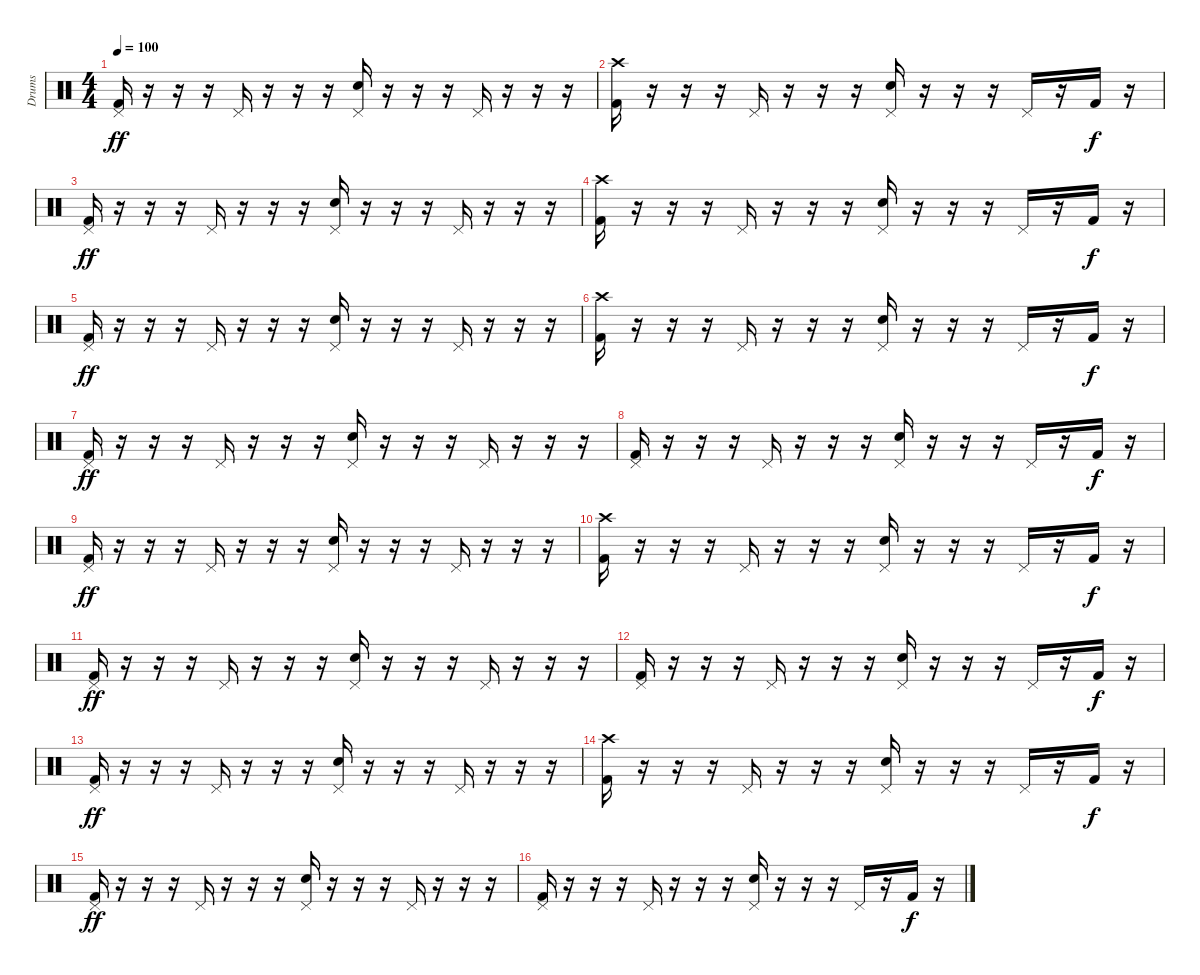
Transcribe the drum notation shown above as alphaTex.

\track ("Drums" "Drums") {instrument percussion}
\staff {score}
\articulation defaults
\ts (4 4)
\tempo 100
\clef neutral
\ks c
("Kick (hit) 2" "Pedal Hi-Hat (hit)").16{dy ff} r.16 r.16 r.16 "Pedal Hi-Hat (hit)".16 r.16 r.16 r.16 ("Electric Snare (hit)" "Pedal Hi-Hat (hit)").16 r.16 r.16 r.16 "Pedal Hi-Hat (hit)".16 r.16 r.16 r.16 |
("Kick (hit) 2" "Crash high (hit)").16 r.16 r.16 r.16 "Pedal Hi-Hat (hit)".16 r.16 r.16 r.16 ("Electric Snare (hit)" "Pedal Hi-Hat (hit)").16 r.16 r.16 r.16 "Pedal Hi-Hat (hit)".16 r.16 "Kick (hit) 2".16{dy f} r.16 |
("Kick (hit) 2" "Pedal Hi-Hat (hit)").16{dy ff} r.16 r.16 r.16 "Pedal Hi-Hat (hit)".16 r.16 r.16 r.16 ("Electric Snare (hit)" "Pedal Hi-Hat (hit)").16 r.16 r.16 r.16 "Pedal Hi-Hat (hit)".16 r.16 r.16 r.16 |
("Kick (hit) 2" "Crash high (hit)").16 r.16 r.16 r.16 "Pedal Hi-Hat (hit)".16 r.16 r.16 r.16 ("Electric Snare (hit)" "Pedal Hi-Hat (hit)").16 r.16 r.16 r.16 "Pedal Hi-Hat (hit)".16 r.16 "Kick (hit) 2".16{dy f} r.16 |
("Kick (hit) 2" "Pedal Hi-Hat (hit)").16{dy ff} r.16 r.16 r.16 "Pedal Hi-Hat (hit)".16 r.16 r.16 r.16 ("Electric Snare (hit)" "Pedal Hi-Hat (hit)").16 r.16 r.16 r.16 "Pedal Hi-Hat (hit)".16 r.16 r.16 r.16 |
("Kick (hit) 2" "Crash high (hit)").16 r.16 r.16 r.16 "Pedal Hi-Hat (hit)".16 r.16 r.16 r.16 ("Electric Snare (hit)" "Pedal Hi-Hat (hit)").16 r.16 r.16 r.16 "Pedal Hi-Hat (hit)".16 r.16 "Kick (hit) 2".16{dy f} r.16 |
("Kick (hit) 2" "Pedal Hi-Hat (hit)").16{dy ff} r.16 r.16 r.16 "Pedal Hi-Hat (hit)".16 r.16 r.16 r.16 ("Electric Snare (hit)" "Pedal Hi-Hat (hit)").16 r.16 r.16 r.16 "Pedal Hi-Hat (hit)".16 r.16 r.16 r.16 |
("Kick (hit) 2" "Pedal Hi-Hat (hit)").16 r.16 r.16 r.16 "Pedal Hi-Hat (hit)".16 r.16 r.16 r.16 ("Electric Snare (hit)" "Pedal Hi-Hat (hit)").16 r.16 r.16 r.16 "Pedal Hi-Hat (hit)".16 r.16 "Kick (hit) 2".16{dy f} r.16 |
("Kick (hit) 2" "Pedal Hi-Hat (hit)").16{dy ff} r.16 r.16 r.16 "Pedal Hi-Hat (hit)".16 r.16 r.16 r.16 ("Electric Snare (hit)" "Pedal Hi-Hat (hit)").16 r.16 r.16 r.16 "Pedal Hi-Hat (hit)".16 r.16 r.16 r.16 |
("Kick (hit) 2" "Crash high (hit)").16 r.16 r.16 r.16 "Pedal Hi-Hat (hit)".16 r.16 r.16 r.16 ("Electric Snare (hit)" "Pedal Hi-Hat (hit)").16 r.16 r.16 r.16 "Pedal Hi-Hat (hit)".16 r.16 "Kick (hit) 2".16{dy f} r.16 |
("Kick (hit) 2" "Pedal Hi-Hat (hit)").16{dy ff} r.16 r.16 r.16 "Pedal Hi-Hat (hit)".16 r.16 r.16 r.16 ("Electric Snare (hit)" "Pedal Hi-Hat (hit)").16 r.16 r.16 r.16 "Pedal Hi-Hat (hit)".16 r.16 r.16 r.16 |
("Kick (hit) 2" "Pedal Hi-Hat (hit)").16 r.16 r.16 r.16 "Pedal Hi-Hat (hit)".16 r.16 r.16 r.16 ("Electric Snare (hit)" "Pedal Hi-Hat (hit)").16 r.16 r.16 r.16 "Pedal Hi-Hat (hit)".16 r.16 "Kick (hit) 2".16{dy f} r.16 |
("Kick (hit) 2" "Pedal Hi-Hat (hit)").16{dy ff} r.16 r.16 r.16 "Pedal Hi-Hat (hit)".16 r.16 r.16 r.16 ("Electric Snare (hit)" "Pedal Hi-Hat (hit)").16 r.16 r.16 r.16 "Pedal Hi-Hat (hit)".16 r.16 r.16 r.16 |
("Kick (hit) 2" "Crash high (hit)").16 r.16 r.16 r.16 "Pedal Hi-Hat (hit)".16 r.16 r.16 r.16 ("Electric Snare (hit)" "Pedal Hi-Hat (hit)").16 r.16 r.16 r.16 "Pedal Hi-Hat (hit)".16 r.16 "Kick (hit) 2".16{dy f} r.16 |
("Kick (hit) 2" "Pedal Hi-Hat (hit)").16{dy ff} r.16 r.16 r.16 "Pedal Hi-Hat (hit)".16 r.16 r.16 r.16 ("Electric Snare (hit)" "Pedal Hi-Hat (hit)").16 r.16 r.16 r.16 "Pedal Hi-Hat (hit)".16 r.16 r.16 r.16 |
("Kick (hit) 2" "Pedal Hi-Hat (hit)").16 r.16 r.16 r.16 "Pedal Hi-Hat (hit)".16 r.16 r.16 r.16 ("Electric Snare (hit)" "Pedal Hi-Hat (hit)").16 r.16 r.16 r.16 "Pedal Hi-Hat (hit)".16 r.16 "Kick (hit) 2".16{dy f} r.16
